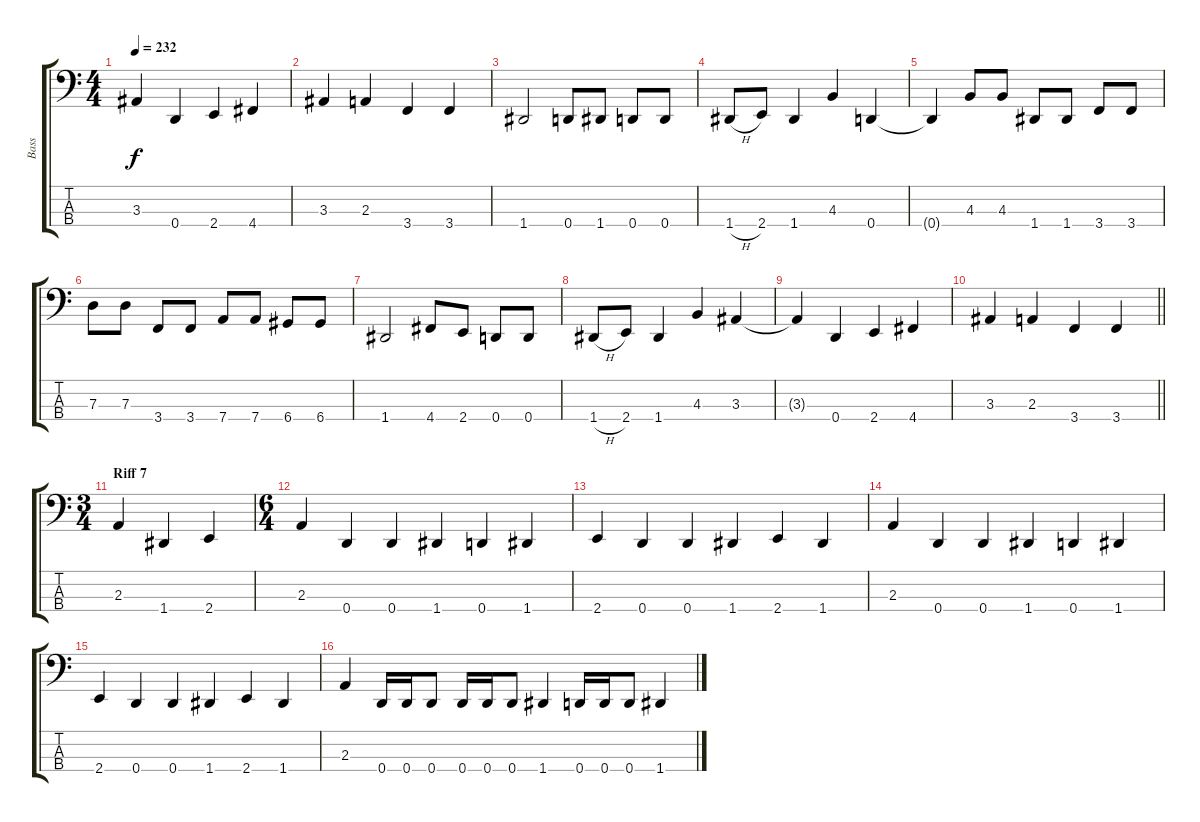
\track ("Bass" "Bass") {instrument electricbassfinger}
\staff {score tabs}
\tuning (F2 C2 G1 D1) {hide}
\ts (4 4)
\tempo 232
\clef f4
\ks c
3.3{t}.4{dy f} 0.4.4 2.4.4 4.4.4 |
3.3.4 2.3.4 3.4.4 3.4.4 |
1.4.2 0.4.8 1.4.8 0.4.8 0.4.8 |
1.4{h}.8 2.4.8 1.4.4 4.3.4 0.4.4 |
0.4{t}.4 4.3.8 4.3.8 1.4.8 1.4.8 3.4.8 3.4.8 |
7.3.8 7.3.8 3.4.8 3.4.8 7.4.8 7.4.8 6.4.8 6.4.8 |
1.4.2 4.4.8 2.4.8 0.4.8 0.4.8 |
1.4{h}.8 2.4.8 1.4.4 4.3.4 3.3.4 |
3.3{t}.4 0.4.4 2.4.4 4.4.4 |
\barLineRight lightlight
3.3.4 2.3.4 3.4.4 3.4.4 |
\ts (3 4)
\section ("" "Riff 7")
2.3.4 1.4.4 2.4.4 |
\ts (6 4)
2.3.4 0.4.4 0.4.4 1.4.4 0.4.4 1.4.4 |
2.4.4 0.4.4 0.4.4 1.4.4 2.4.4 1.4.4 |
2.3.4 0.4.4 0.4.4 1.4.4 0.4.4 1.4.4 |
2.4.4 0.4.4 0.4.4 1.4.4 2.4.4 1.4.4 |
2.3.4 0.4.16 0.4.16 0.4.8 0.4.16 0.4.16 0.4.8 1.4.4 0.4.16 0.4.16 0.4.8 1.4.4
